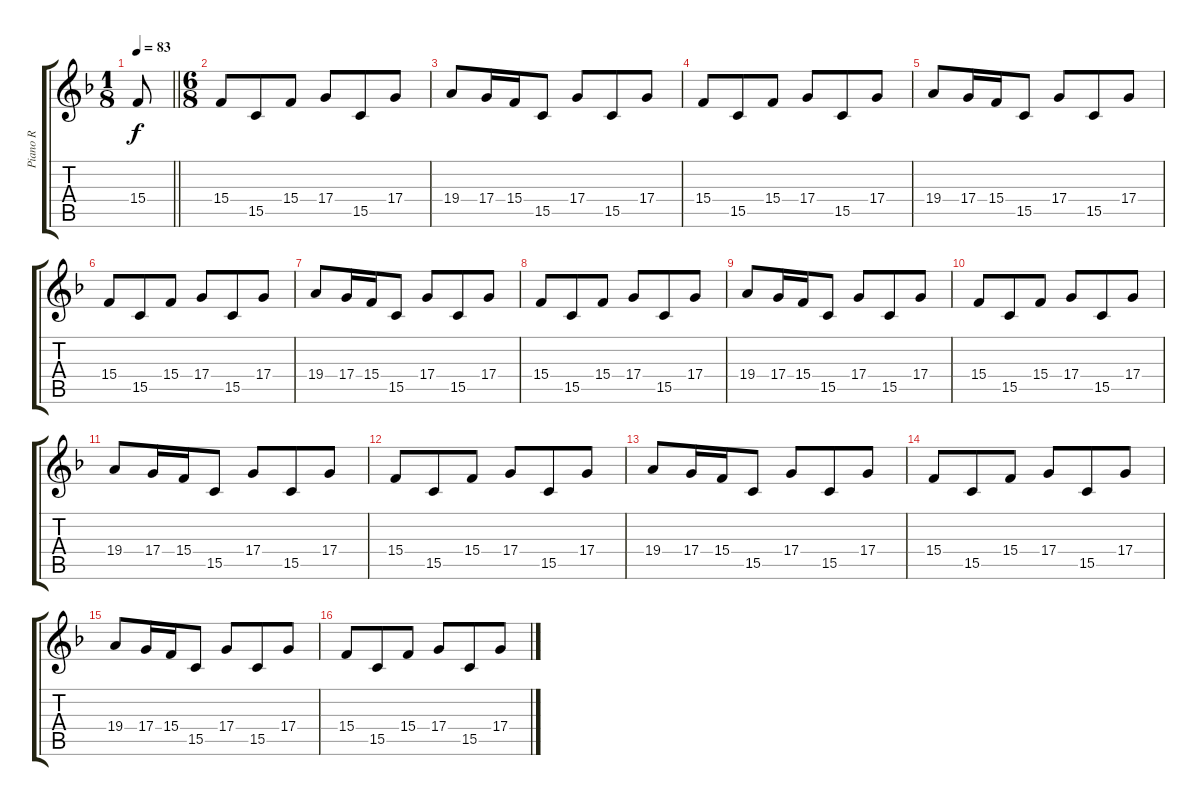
\track ("Piano R" "Piano R") {instrument acousticgrandpiano}
\staff {score tabs}
\tuning (E4 B3 G3 D3 A2 E2) {hide}
\ts (1 8)
\tempo 83
\clef g2
\barLineRight lightlight
\ks f
15.4.8{dy f instrument acousticgrandpiano} |
\ts (6 8)
15.4.8 15.5.8 15.4.8 17.4.8 15.5.8 17.4.8 |
19.4.8 17.4.16 15.4.16 15.5.8 17.4.8 15.5.8 17.4.8 |
15.4.8 15.5.8 15.4.8 17.4.8 15.5.8 17.4.8 |
19.4.8 17.4.16 15.4.16 15.5.8 17.4.8 15.5.8 17.4.8 |
15.4.8 15.5.8 15.4.8 17.4.8 15.5.8 17.4.8 |
19.4.8 17.4.16 15.4.16 15.5.8 17.4.8 15.5.8 17.4.8 |
15.4.8 15.5.8 15.4.8 17.4.8 15.5.8 17.4.8 |
19.4.8 17.4.16 15.4.16 15.5.8 17.4.8 15.5.8 17.4.8 |
15.4.8 15.5.8 15.4.8 17.4.8 15.5.8 17.4.8 |
19.4.8 17.4.16 15.4.16 15.5.8 17.4.8 15.5.8 17.4.8 |
15.4.8 15.5.8 15.4.8 17.4.8 15.5.8 17.4.8 |
19.4.8 17.4.16 15.4.16 15.5.8 17.4.8 15.5.8 17.4.8 |
15.4.8 15.5.8 15.4.8 17.4.8 15.5.8 17.4.8 |
19.4.8 17.4.16 15.4.16 15.5.8 17.4.8 15.5.8 17.4.8 |
15.4.8 15.5.8 15.4.8 17.4.8 15.5.8 17.4.8
